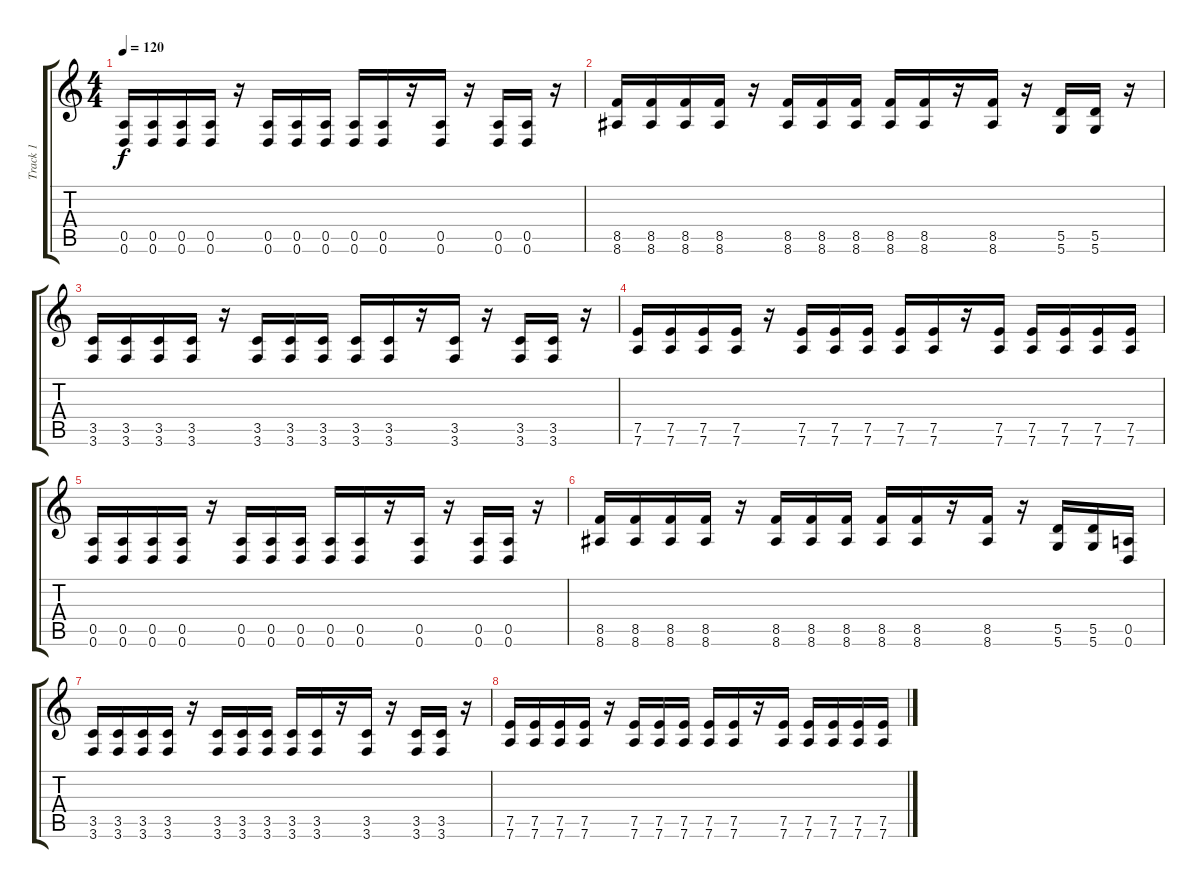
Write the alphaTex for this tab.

\track ("Track 1" "Track 1") {instrument distortionguitar}
\staff {score tabs}
\tuning (E4 B3 G3 D3 A2 D2) {hide}
\ts (4 4)
\tempo 120
\clef g2
\ks c
(0.5 0.6).16{dy f} (0.5 0.6).16 (0.5 0.6).16 (0.5 0.6).16 r.16 (0.5 0.6).16 (0.5 0.6).16 (0.5 0.6).16 (0.5 0.6).16 (0.5 0.6).16 r.16 (0.5 0.6).16 r.16 (0.5 0.6).16 (0.5 0.6).16 r.16 |
(8.5 8.6).16 (8.5 8.6).16 (8.5 8.6).16 (8.5 8.6).16 r.16 (8.5 8.6).16 (8.5 8.6).16 (8.5 8.6).16 (8.5 8.6).16 (8.5 8.6).16 r.16 (8.5 8.6).16 r.16 (5.5 5.6).16 (5.5 5.6).16 r.16 |
(3.5 3.6).16 (3.5 3.6).16 (3.5 3.6).16 (3.5 3.6).16 r.16 (3.5 3.6).16 (3.5 3.6).16 (3.5 3.6).16 (3.5 3.6).16 (3.5 3.6).16 r.16 (3.5 3.6).16 r.16 (3.5 3.6).16 (3.5 3.6).16 r.16 |
(7.5 7.6).16 (7.5 7.6).16 (7.5 7.6).16 (7.5 7.6).16 r.16 (7.5 7.6).16 (7.5 7.6).16 (7.5 7.6).16 (7.5 7.6).16 (7.5 7.6).16 r.16 (7.5 7.6).16 (7.5 7.6).16 (7.5 7.6).16 (7.5 7.6).16 (7.5 7.6).16 |
(0.5 0.6).16 (0.5 0.6).16 (0.5 0.6).16 (0.5 0.6).16 r.16 (0.5 0.6).16 (0.5 0.6).16 (0.5 0.6).16 (0.5 0.6).16 (0.5 0.6).16 r.16 (0.5 0.6).16 r.16 (0.5 0.6).16 (0.5 0.6).16 r.16 |
(8.5 8.6).16 (8.5 8.6).16 (8.5 8.6).16 (8.5 8.6).16 r.16 (8.5 8.6).16 (8.5 8.6).16 (8.5 8.6).16 (8.5 8.6).16 (8.5 8.6).16 r.16 (8.5 8.6).16 r.16 (5.5 5.6).16 (5.5 5.6).16 (0.5 0.6).16 |
(3.5 3.6).16 (3.5 3.6).16 (3.5 3.6).16 (3.5 3.6).16 r.16 (3.5 3.6).16 (3.5 3.6).16 (3.5 3.6).16 (3.5 3.6).16 (3.5 3.6).16 r.16 (3.5 3.6).16 r.16 (3.5 3.6).16 (3.5 3.6).16 r.16 |
(7.5 7.6).16 (7.5 7.6).16 (7.5 7.6).16 (7.5 7.6).16 r.16 (7.5 7.6).16 (7.5 7.6).16 (7.5 7.6).16 (7.5 7.6).16 (7.5 7.6).16 r.16 (7.5 7.6).16 (7.5 7.6).16 (7.5 7.6).16 (7.5 7.6).16 (7.5 7.6).16
